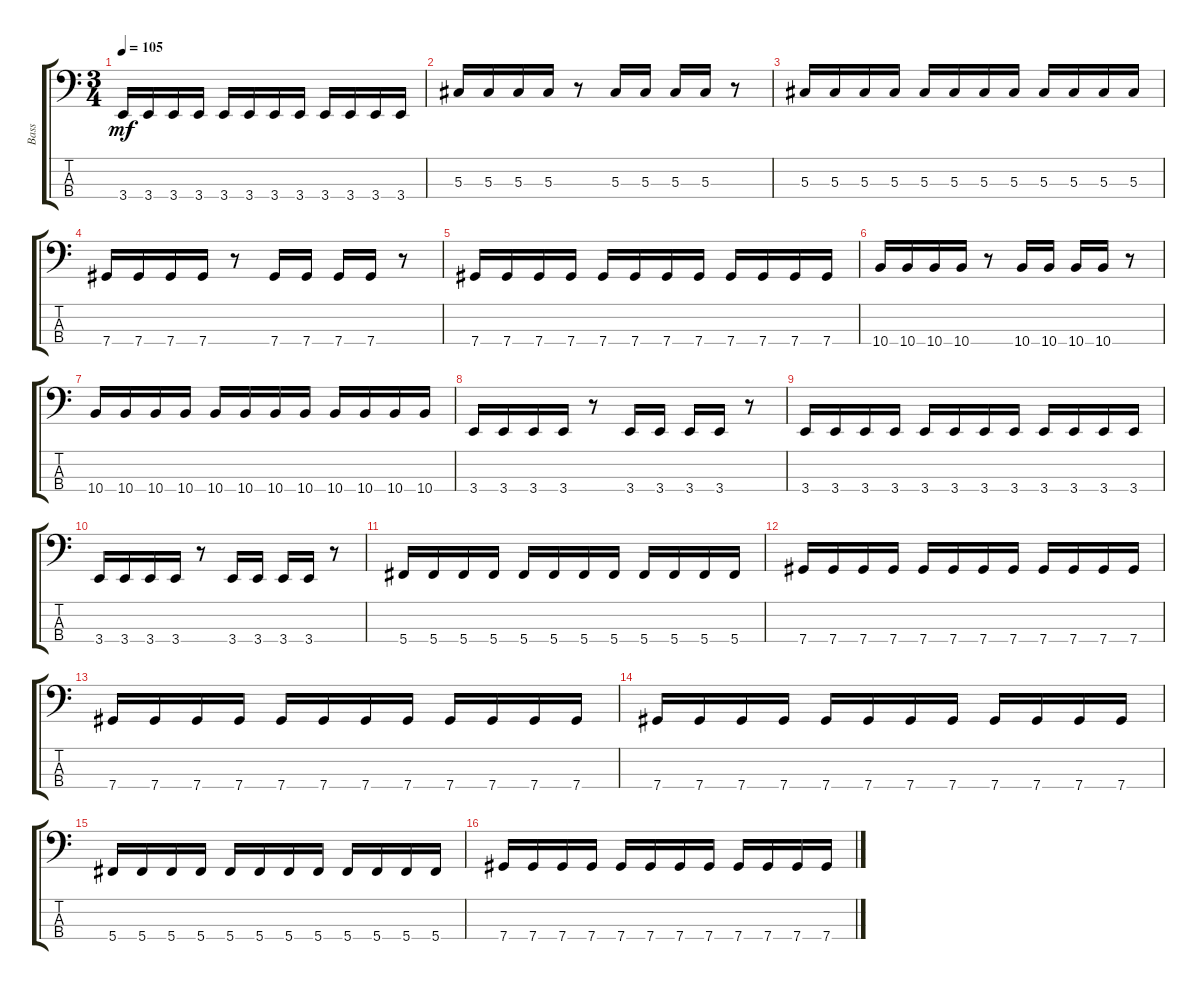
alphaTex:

\track ("Bass" "Bass") {instrument electricbassfinger}
\staff {score tabs}
\tuning (Gb2 Db2 Ab1 Db1) {hide}
\ts (3 4)
\tempo 105
\clef f4
\ks c
3.4.16{dy mf} 3.4.16 3.4.16 3.4.16 3.4.16 3.4.16 3.4.16 3.4.16 3.4.16 3.4.16 3.4.16 3.4.16 |
5.3.16 5.3.16 5.3.16 5.3.16 r.8 5.3.16 5.3.16 5.3.16 5.3.16 r.8 |
5.3.16 5.3.16 5.3.16 5.3.16 5.3.16 5.3.16 5.3.16 5.3.16 5.3.16 5.3.16 5.3.16 5.3.16 |
7.4.16 7.4.16 7.4.16 7.4.16 r.8 7.4.16 7.4.16 7.4.16 7.4.16 r.8 |
7.4.16 7.4.16 7.4.16 7.4.16 7.4.16 7.4.16 7.4.16 7.4.16 7.4.16 7.4.16 7.4.16 7.4.16 |
10.4.16 10.4.16 10.4.16 10.4.16 r.8 10.4.16 10.4.16 10.4.16 10.4.16 r.8 |
10.4.16 10.4.16 10.4.16 10.4.16 10.4.16 10.4.16 10.4.16 10.4.16 10.4.16 10.4.16 10.4.16 10.4.16 |
3.4.16 3.4.16 3.4.16 3.4.16 r.8 3.4.16 3.4.16 3.4.16 3.4.16 r.8 |
3.4.16 3.4.16 3.4.16 3.4.16 3.4.16 3.4.16 3.4.16 3.4.16 3.4.16 3.4.16 3.4.16 3.4.16 |
3.4.16 3.4.16 3.4.16 3.4.16 r.8 3.4.16 3.4.16 3.4.16 3.4.16 r.8 |
5.4.16 5.4.16 5.4.16 5.4.16 5.4.16 5.4.16 5.4.16 5.4.16 5.4.16 5.4.16 5.4.16 5.4.16 |
7.4.16 7.4.16 7.4.16 7.4.16 7.4.16 7.4.16 7.4.16 7.4.16 7.4.16 7.4.16 7.4.16 7.4.16 |
7.4.16 7.4.16 7.4.16 7.4.16 7.4.16 7.4.16 7.4.16 7.4.16 7.4.16 7.4.16 7.4.16 7.4.16 |
7.4.16 7.4.16 7.4.16 7.4.16 7.4.16 7.4.16 7.4.16 7.4.16 7.4.16 7.4.16 7.4.16 7.4.16 |
5.4.16 5.4.16 5.4.16 5.4.16 5.4.16 5.4.16 5.4.16 5.4.16 5.4.16 5.4.16 5.4.16 5.4.16 |
7.4.16 7.4.16 7.4.16 7.4.16 7.4.16 7.4.16 7.4.16 7.4.16 7.4.16 7.4.16 7.4.16 7.4.16
